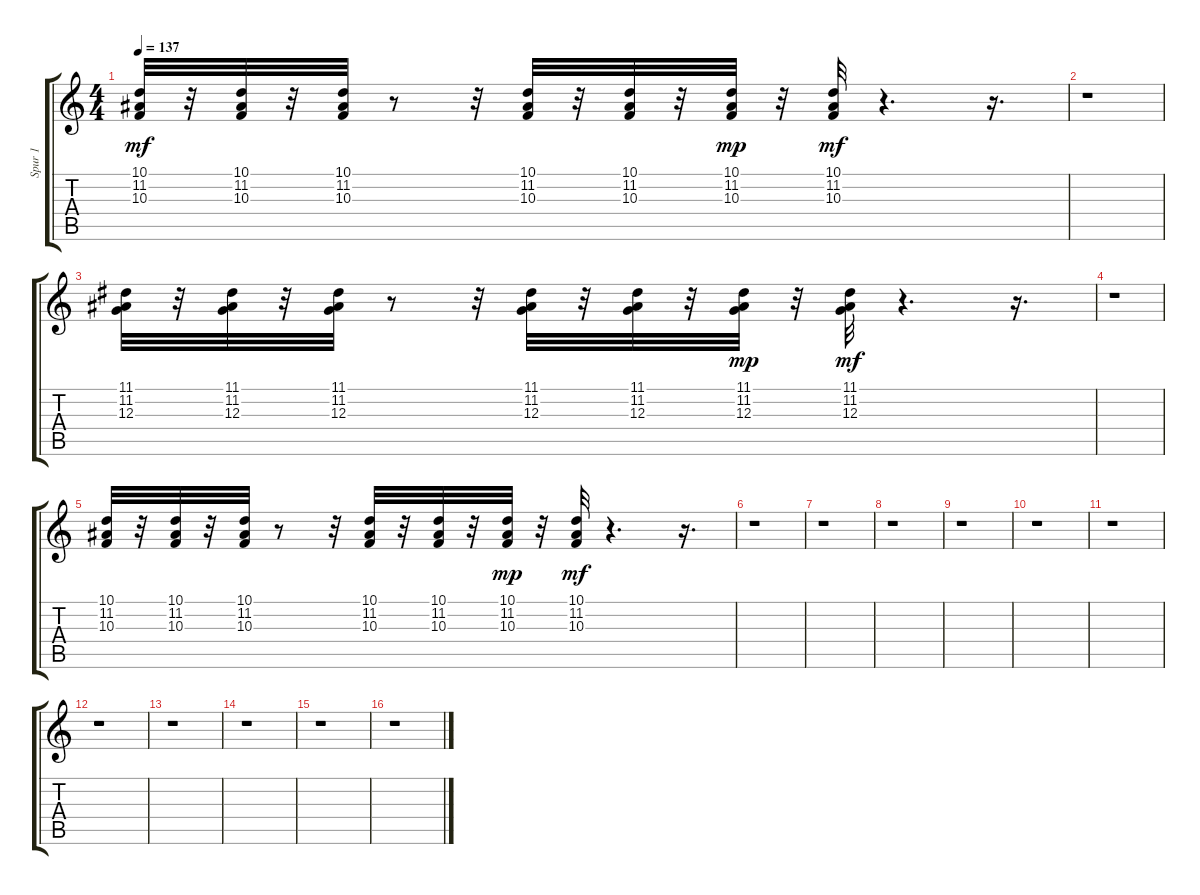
\track ("Spur 1" "Spur 1") {instrument brasssection}
\staff {score tabs}
\tuning (E4 B3 G3 D3 A2 E2) {hide}
\ts (4 4)
\tempo 137
\clef g2
\ks c
(10.1 11.2 10.3).32{dy mf} r.32 (10.1 11.2 10.3).32 r.32 (10.1 11.2 10.3).32 r.8 r.32 (10.1 11.2 10.3).32 r.32 (10.1 11.2 10.3).32 r.32 (10.1 11.2 10.3).32{dy mp} r.32 (10.1 11.2 10.3).32{dy mf} r.4{d} r.16{d} |
r.1 |
(11.1 11.2 12.3).32 r.32 (11.1 11.2 12.3).32 r.32 (11.1 11.2 12.3).32 r.8 r.32 (11.1 11.2 12.3).32 r.32 (11.1 11.2 12.3).32 r.32 (11.1 11.2 12.3).32{dy mp} r.32 (11.1 11.2 12.3).32{dy mf} r.4{d} r.16{d} |
r.1 |
(10.1 11.2 10.3).32 r.32 (10.1 11.2 10.3).32 r.32 (10.1 11.2 10.3).32 r.8 r.32 (10.1 11.2 10.3).32 r.32 (10.1 11.2 10.3).32 r.32 (10.1 11.2 10.3).32{dy mp} r.32 (10.1 11.2 10.3).32{dy mf} r.4{d} r.16{d} |
r.1 |
r.1 |
r.1 |
r.1 |
r.1 |
r.1 |
r.1 |
r.1 |
r.1 |
r.1 |
r.1
